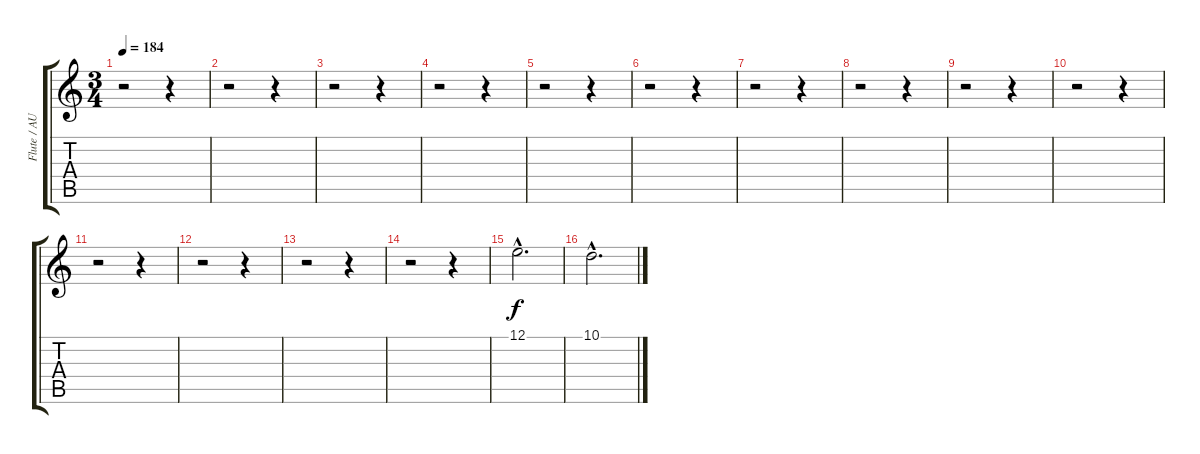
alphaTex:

\track ("Flute / AUX" "Flute / AU") {instrument flute}
\staff {score tabs}
\tuning (E4 B3 G3 D3 A2 E2) {hide}
\ts (3 4)
\tempo 184
\clef g2
\ks c
r.2{dy f} r.4 |
r.2 r.4 |
r.2 r.4 |
r.2 r.4 |
r.2 r.4 |
r.2 r.4 |
r.2 r.4 |
r.2 r.4 |
r.2 r.4 |
r.2 r.4 |
r.2 r.4 |
r.2 r.4 |
r.2 r.4 |
r.2 r.4 |
12.1{hac}.2{d volume 10 instrument tubularbells} |
10.1{hac}.2{d}
